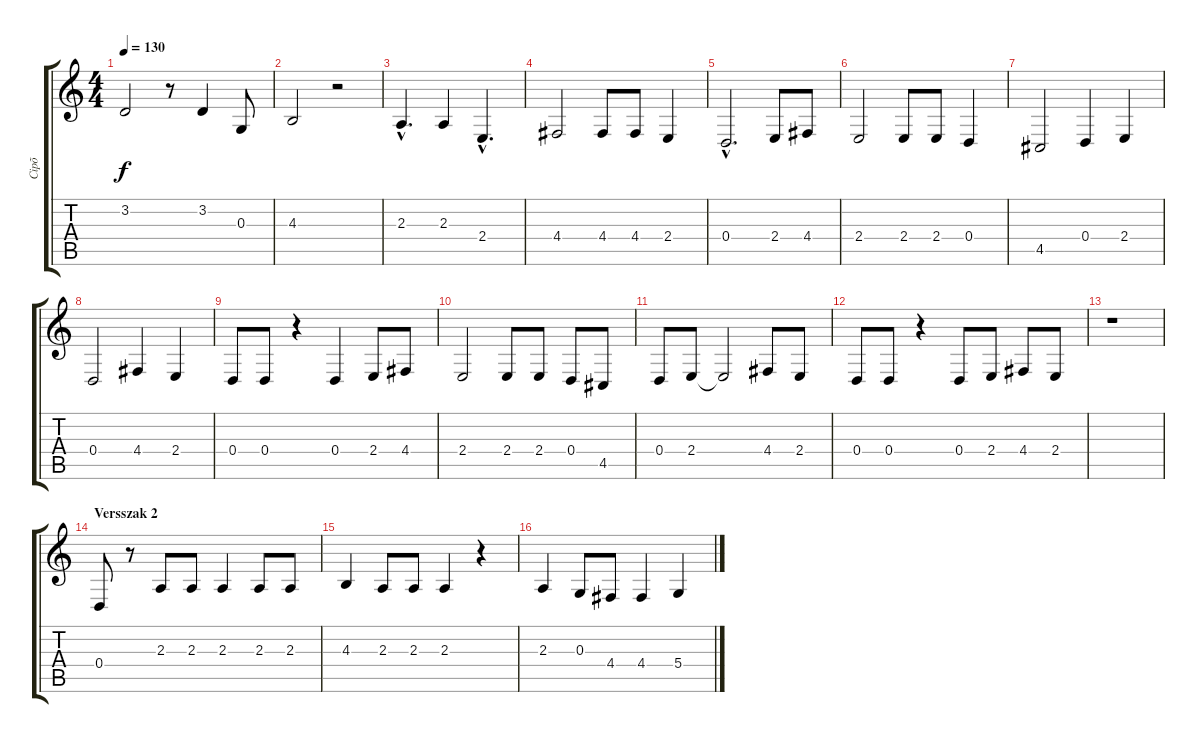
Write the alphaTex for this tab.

\track ("Cipõ" "Cipõ") {instrument violin}
\staff {score tabs}
\tuning (E4 B3 G3 D3 A2 E2) {hide}
\ts (4 4)
\tempo 130
\clef g2
\ks c
3.2.2{dy f} r.8 3.2.4 0.3.8 |
4.3.2 r.2 |
2.3{hac}.4{d} 2.3.4 2.4{hac}.4{d} |
4.4.2 4.4.8 4.4.8 2.4.4 |
0.4{hac}.2{d} 2.4.8 4.4.8 |
2.4.2 2.4.8 2.4.8 0.4.4 |
4.5.2 0.4.4 2.4.4 |
0.4.2 4.4.4 2.4.4 |
0.4.8 0.4.8 r.4 0.4.4 2.4.8 4.4.8 |
2.4.2 2.4.8 2.4.8 0.4.8 4.5.8 |
0.4.8 2.4.8 2.4{t}.2 4.4.8 2.4.8 |
0.4.8 0.4.8 r.4 0.4.8 2.4.8 4.4.8 2.4.8 |
r.1 |
\section ("" "Versszak 2")
0.4.8 r.8 2.3.8 2.3.8 2.3.4 2.3.8 2.3.8 |
4.3.4 2.3.8 2.3.8 2.3.4 r.4 |
2.3.4 0.3.8 4.4.8 4.4.4 5.4.4
